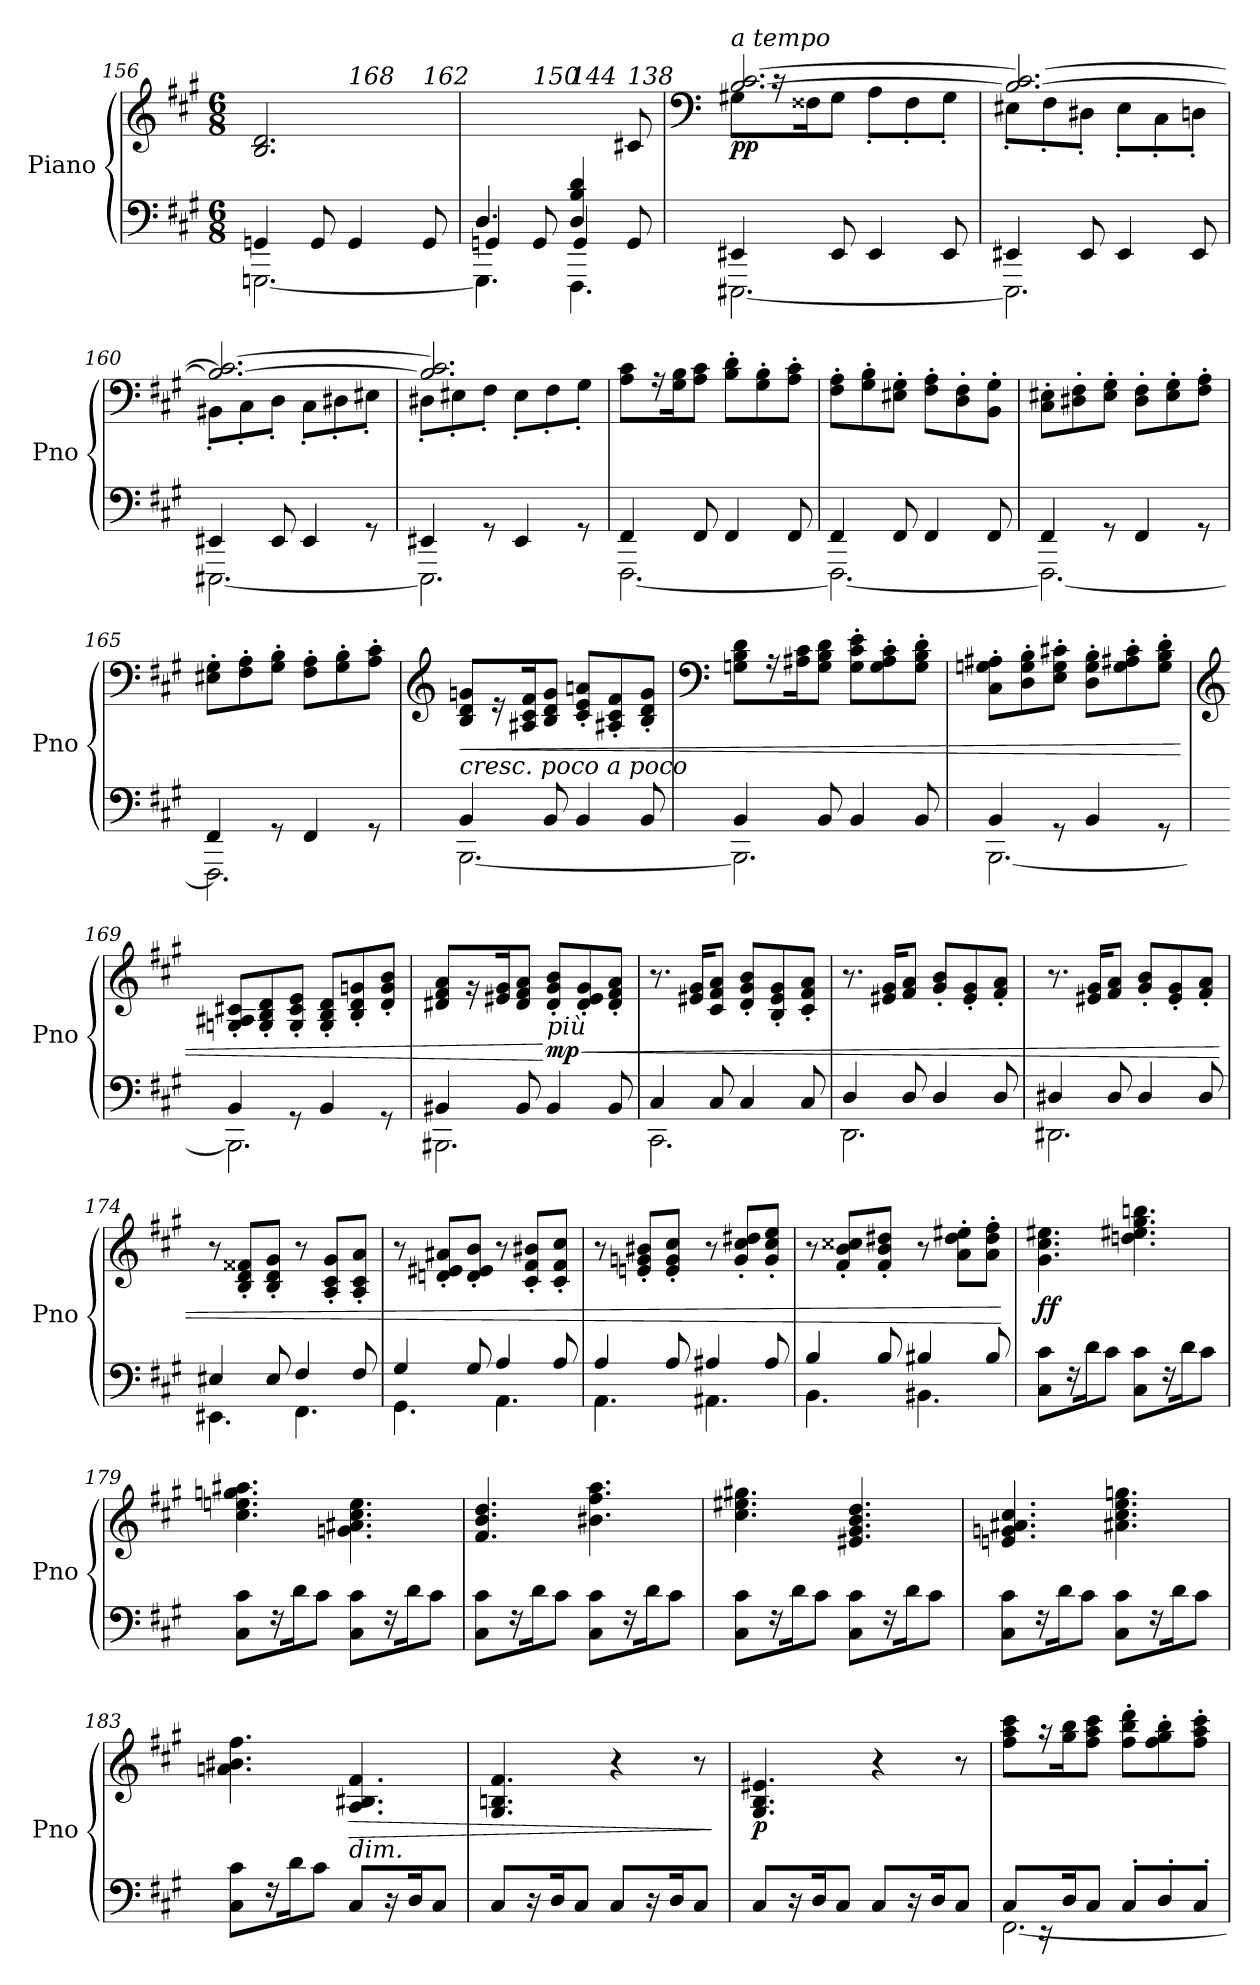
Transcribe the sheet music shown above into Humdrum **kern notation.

**kern	**kern	**dynam
*part1	*part1	*part1
*staff2	*staff1	*staff1/2
*I"Piano	*	*
*I'Pno	*	*
*clefF4	*clefG2	*
*k[f#c#g#]	*k[f#c#g#]	*
*M6/8	*M6/8	*
=156	=156	=156
*^	*	*
!	!	!LO:TX:b:i:t=ritard.	!
!	!	!LO:TX:a:i:t=174	!
*	*	*^	*
*	*	*	*^	*
4GGn/	[2.GGGn\	2.B/ 2.d/	4.ryy	2ryy	.
8GG/	.	.	.	.	.
!	!	!	!LO:TX:a:i:t=168	!	!
4GG/	.	.	4.ryy	.	.
.	.	.	.	8ryy	.
!	!	!	!	!LO:TX:a:i:t=162	!
8GG/	.	.	.	8ryy	.
=157	=157	=157	=157	=157	=157
*	*^	*	*	*	*
!	!	!	!LO:TX:a:i:t=156	!	!	!
*	*	*	*v	*v	*v	*
(>4.D/	4GGn/	4.GGG\]	4ryy	.
!	!	!	!LO:TX:a:i:t=150	!
.	8GG/	.	8ryy	.
!	!	!	!LO:TX:a:i:t=144	!
4D/ 4B/ 4d/	4GG/	4.FFF#\	4ryy	.
!	!	!	!LO:TX:a:i:t=138	!
8ryy	8GG/	.	8c#X/)	.
*v	*v	*v	*	*
!!LO:PB:g=z
=158	=158	=158
*	*clefF4	*
*^	*^	*
!	!	!LO:TX:a:i:t=a tempo	!	!
!	!	!	!	!LO:DY:b
4EE#X/	[2.EEE#X\	[2.B/ [2.c#/	8G#X\L	pp
.	.	.	16rc	.
.	.	.	16F##X\K	.
8EE#/	.	.	8G#\J	.
4EE#/	.	.	8A'\L	.
.	.	.	8F##'\	.
8EE#/	.	.	8G#'\J	.
=159	=159	=159	=159	=159
4EE#X/	2.EEE#\]	2.B/_ 2.c#/_	8E#X'\L	.
.	.	.	8F#'\	.
8EE#/	.	.	8D#X'\J	.
4EE#/	.	.	8E#'\L	.
.	.	.	8C#'\	.
8EE#/	.	.	8Dn'\J	.
=160	=160	=160	=160	=160
4EE#X/	[2.EEE#X\	2.B/_ 2.c#/_	8BB#X'\L	.
.	.	.	8C#'\	.
8EE#/	.	.	8D'\J	.
4EE#/	.	.	8C#'\L	.
.	.	.	8D#X'\	.
8rGG	.	.	8E#X'\J	.
=161	=161	=161	=161	=161
4EE#X/	2.EEE#\]	2.B/] 2.c#/]	8D#X'\L	.
.	.	.	8E#X'\	.
8rGG	.	.	8F#'\J	.
4EE#/	.	.	8E#'\L	.
.	.	.	8F#'\	.
8rGG	.	.	8G#'\J	.
*	*	*v	*v	*
=162	=162	=162	=162
4FF#/	[2.FFF#\	8A\ 8c#\L	.
.	.	16rA	.
.	.	16G#\ 16B\K	.
8FF#/	.	8A\ 8c#\J	.
4FF#/	.	8B\' 8d\'L	.
.	.	8G#\' 8B\'	.
8FF#/	.	8A\' 8c#\'J	.
!!LO:LB:g=z
=163	=163	=163	=163
4FF#/	2.FFF#\_	8F#\' 8A\'L	.
.	.	8G#\' 8B\'	.
8FF#/	.	8E#X\' 8G#\'J	.
4FF#/	.	8F#\' 8A\'L	.
.	.	8D\' 8F#\'	.
8FF#/	.	8BB\' 8G#\'J	.
=164	=164	=164	=164
4FF#/	2.FFF#\_	8C#\' 8E#X\'L	.
.	.	8D#X\' 8F#\'	.
8rGG	.	8E#\' 8G#\'J	.
4FF#/	.	8D#\' 8F#\'L	.
.	.	8E#\' 8G#\'	.
8rGG	.	8F#\' 8A\'J	.
=165	=165	=165	=165
4FF#/	2.FFF#\]	8E#X\' 8G#\'L	.
.	.	8F#\' 8A\'	.
8rGG	.	8G#\' 8B\'J	.
4FF#/	.	8F#\' 8A\'L	.
.	.	8G#\' 8B\'	.
8rGG	.	8A\' 8c#\'J	.
=166	=166	=166	=166
*	*	*clefG2	*
!	!	!LO:TX:b:i:t=cresc. poco a poco	!
!	!	!	!LO:HP:b
4BB/	[2.BBB\	8B/ 8d/ 8gn/L	<
.	.	16r	.
.	.	16A#X/ 16c#/ 16f#/K	.
8BB/	.	8B/ 8d/ 8g/J	.
4BB/	.	8c#/' 8e/' 8an/'L	.
.	.	8A#X/' 8c#/' 8f#/'	.
8BB/	.	8B/' 8d/' 8g/'J	.
=167	=167	=167	=167
*	*	*clefF4	*
4BB/	2.BBB\]	8Gn\ 8B\ 8d\L	.
.	.	16rA	.
.	.	16A#X\ 16c#\K	.
8BB/	.	8G\ 8B\ 8d\J	.
4BB/	.	8G\' 8c#\' 8e\'L	.
.	.	8G\' 8A#\' 8c#\'	.
8BB/	.	8G\' 8B\' 8d\'J	.
!!LO:LB:g=z
=168	=168	=168	=168
4BB/	[2.BBB\	8C#\' 8Gn\' 8A#X\'L	.
.	.	8D\' 8G\' 8B\'	.
8rGG	.	8E\' 8G\' 8c#X\'J	.
4BB/	.	8D\' 8G\' 8B\'L	.
.	.	8G\' 8A#X\' 8c#\'	.
8rGG	.	8G\' 8B\' 8d\'J	.
=169	=169	=169	=169
*	*	*clefG2	*
4BB/	2.BBB\]	8Gn/' 8A#X/' 8c#X/'L	.
.	.	8G/' 8B/' 8d/'	.
8rGG	.	8G/' 8c#/' 8e/'J	.
4BB/	.	8G/' 8B/' 8d/'L	.
.	.	8B/' 8d/' 8gn/'	.
8rGG	.	8d/' 8g/' 8b/'J	.
=170	=170	=170	=170
4BB#X/	2.BBB#X\	8d#X/ 8f#/ 8a/L	.
.	.	16rg	.
.	.	16e#X/ 16g#/K	.
8BB#/	.	8d#/ 8f#/ 8a/J	.
!	!	!LO:TX:b:i:t=più	!
!	!	!	!LO:HP:n=1:b
!	!	!	!LO:DY:n=1:b
4BB#/	.	8d#/' 8g#/' 8b/'L	[ < mp
.	.	8d#/' 8e#/' 8g#/'	.
8BB#/	.	8d#/' 8f#/' 8a/'J	.
=171	=171	=171	=171
4C#/	2.CC#\	8.r	.
.	.	16e#X/ 16g#/KL	.
8C#/	.	8c#/ 8f#/ 8a/J	.
4C#/	.	8d/' 8g#/' 8b/'L	.
.	.	8B/' 8e#/' 8g#/'	.
8C#/	.	8c#/' 8f#/' 8a/'J	.
=172	=172	=172	=172
4D/	2.DD\	8.r	.
.	.	16e#X/ 16g#/KL	.
8D/	.	8f#/ 8a/J	.
4D/	.	8g#/' 8b/'L	.
.	.	8e#/' 8g#/'	.
8D/	.	8f#/' 8a/'J	.
!!LO:LB:g=z
=173	=173	=173	=173
4D#X/	2.DD#X\	8.r	.
.	.	16e#X/ 16g#/KL	.
8D#/	.	8f#/ 8a/J	.
4D#/	.	8g#/' 8b/'L	.
.	.	8e#/' 8g#/'	.
8D#/	.	8f#/' 8a/'J	.
=174	=174	=174	=174
4E#X/	4.EE#X\	8r	.
.	.	8B/' 8d/' 8f##X/'L	.
8E#/	.	8B/' 8d/' 8g#/'J	.
4F#/	4.FF#\	8r	.
.	.	8A/' 8c#/' 8g#/'L	.
8F#/	.	8A/' 8c#/' 8a/'J	.
=175	=175	=175	=175
4G#/	4.GG#\	8r	.
.	.	8dn/' 8e#X/' 8a#X/'L	.
8G#/	.	8d/' 8e#/' 8b/'J	.
4A/	4.AA\	8r	.
.	.	8c#/' 8f#/' 8b#X/'L	.
8A/	.	8c#/' 8f#/' 8cc#/'J	.
=176	=176	=176	=176
4A/	4.AA\	8r	.
.	.	8en/' 8gn/' 8b#X/'L	.
8A/	.	8e/' 8g/' 8cc#/'J	.
4A#X/	4.AA#X\	8r	.
.	.	8g/' 8cc#/' 8dd#X/'L	.
8A#/	.	8g/' 8cc#/' 8ee/'J	.
!!LO:LB:g=z
=177	=177	=177	=177
4B/	4.BB\	8r	.
.	.	8f#/' 8b/' 8cc##X/'L	.
8B/	.	8f#/' 8b/' 8dd#X/'J	.
4B#X/	4.BB#X\	8r	.
.	.	8a\' 8dd#\' 8ee#X\'L	.
8B#/	.	8a\' 8dd#\' 8ff#\'J	.
*v	*v	*	*
.	.	[
=178	=178	=178
!	!	!LO:DY:b
8C#\ 8c#\L	4.g#\ 4.cc#\ 4.ee#X\	ff
16rF	.	.
16d\K	.	.
8c#\J	.	.
8C#\ 8c#\L	4.ddn\ 4.ee#X\ 4.gg#\ 4.bbn\	.
16rF	.	.
16d\K	.	.
8c#\J	.	.
=179	=179	=179
8C#\ 8c#\L	4.cc#\ 4.een\ 4.ggn\ 4.aa#X\	.
16rF	.	.
16d\K	.	.
8c#\J	.	.
8C#\ 8c#\L	4.gn\ 4.a#X\ 4.cc#\ 4.ee\	.
16rF	.	.
16d\K	.	.
8c#\J	.	.
=180	=180	=180
8C#\ 8c#\L	4.f#/ 4.b/ 4.dd/	.
16rF	.	.
16d\K	.	.
8c#\J	.	.
8C#\ 8c#\L	4.b#X\ 4.ff#\ 4.aa\	.
16rF	.	.
16d\K	.	.
8c#\J	.	.
!!LO:LB:g=z
=181	=181	=181
8C#\ 8c#\L	4.cc#\ 4.ee#X\ 4.gg#X\	.
16rF	.	.
16d\K	.	.
8c#\J	.	.
8C#\ 8c#\L	4.e#X/ 4.g#/ 4.b/ 4.dd/	.
16rF	.	.
16d\K	.	.
8c#\J	.	.
=182	=182	=182
8C#\ 8c#\L	4.en/ 4.gn/ 4.a#X/ 4.cc#/	.
16rF	.	.
16d\K	.	.
8c#\J	.	.
8C#\ 8c#\L	4.a#X\ 4.cc#\ 4.ee\ 4.ggn\	.
16rF	.	.
16d\K	.	.
8c#\J	.	.
=183	=183	=183
8C#\ 8c#\L	4.an\ 4.b#X\ 4.ff#\	.
16rF	.	.
16d\K	.	.
8c#\J	.	.
!	!LO:TX:b:i:t=dim.	!
!	!	!LO:HP:b
8C#/L	4.A/ 4.B#X/ 4.f#/	>
16r	.	.
16D/K	.	.
8C#/J	.	.
=184	=184	=184
8C#/L	4.G#/ 4.Bn/ 4.f#/	.
16r	.	.
16D/K	.	.
8C#/J	.	.
8C#/L	4r	.
16r	.	.
16D/K	.	.
8C#/J	8r	.
.	.	]
=185	=185	=185
!	!	!LO:DY:b
8C#/L	4.G#/ 4.B/ 4.e#X/	p
16r	.	.
16D/K	.	.
8C#/J	.	.
8C#/L	4r	.
16r	.	.
16D/K	.	.
8C#/J	8r	.
!!LO:PB:g=z
=186	=186	=186
*^	*	*
8C#/L	[2.FF#\	8ff#\ 8aa\ 8ccc#\L	.
16rEE	.	16raa	.
16D/K	.	16gg#\ 16bb\K	.
8C#/J	.	8ff#\ 8aa\ 8ccc#\J	.
8C#'/L	.	8ff#\' 8bb\' 8ddd\'L	.
8D'/	.	8ff#\' 8gg#\' 8bb\'	.
8C#'/J	.	8ff#\' 8aa\' 8ccc#\'J	.
*v	*v	*	*
=	=	=
*-	*-	*-
